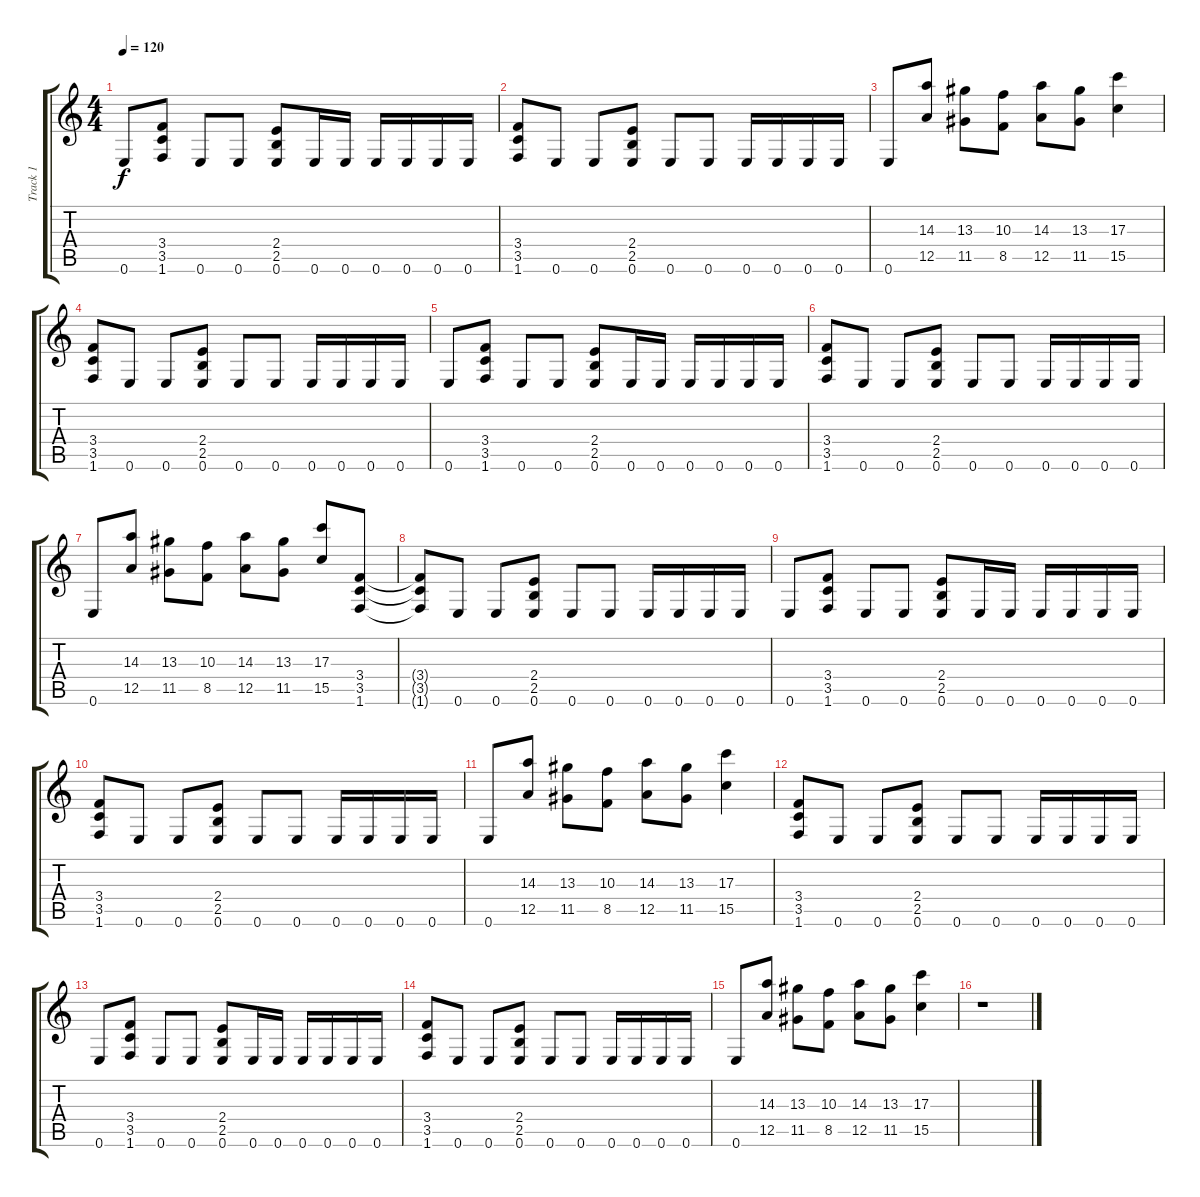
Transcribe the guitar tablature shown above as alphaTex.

\track ("Track 1" "Track 1") {instrument distortionguitar}
\staff {score tabs}
\tuning (E4 B3 G3 D3 A2 E2) {hide}
\ts (4 4)
\tempo 120
\clef g2
\ks c
0.6.8{dy f} (3.4 3.5 1.6).8 0.6.8 0.6.8 (2.4 2.5 0.6).8 0.6.16 0.6.16 0.6.16 0.6.16 0.6.16 0.6.16 |
(3.4 3.5 1.6).8 0.6.8 0.6.8 (2.4 2.5 0.6).8 0.6.8 0.6.8 0.6.16 0.6.16 0.6.16 0.6.16 |
0.6.8 (14.3 12.5).8 (13.3 11.5).8 (10.3 8.5).8 (14.3 12.5).8 (13.3 11.5).8 (17.3 15.5).4 |
(3.4 3.5 1.6).8 0.6.8 0.6.8 (2.4 2.5 0.6).8 0.6.8 0.6.8 0.6.16 0.6.16 0.6.16 0.6.16 |
0.6.8 (3.4 3.5 1.6).8 0.6.8 0.6.8 (2.4 2.5 0.6).8 0.6.16 0.6.16 0.6.16 0.6.16 0.6.16 0.6.16 |
(3.4 3.5 1.6).8 0.6.8 0.6.8 (2.4 2.5 0.6).8 0.6.8 0.6.8 0.6.16 0.6.16 0.6.16 0.6.16 |
0.6.8 (14.3 12.5).8 (13.3 11.5).8 (10.3 8.5).8 (14.3 12.5).8 (13.3 11.5).8 (17.3 15.5).8 (3.4 3.5 1.6).8 |
(3.4{t} 3.5{t} 1.6{t}).8 0.6.8 0.6.8 (2.4 2.5 0.6).8 0.6.8 0.6.8 0.6.16 0.6.16 0.6.16 0.6.16 |
0.6.8 (3.4 3.5 1.6).8 0.6.8 0.6.8 (2.4 2.5 0.6).8 0.6.16 0.6.16 0.6.16 0.6.16 0.6.16 0.6.16 |
(3.4 3.5 1.6).8 0.6.8 0.6.8 (2.4 2.5 0.6).8 0.6.8 0.6.8 0.6.16 0.6.16 0.6.16 0.6.16 |
0.6.8 (14.3 12.5).8 (13.3 11.5).8 (10.3 8.5).8 (14.3 12.5).8 (13.3 11.5).8 (17.3 15.5).4 |
(3.4 3.5 1.6).8 0.6.8 0.6.8 (2.4 2.5 0.6).8 0.6.8 0.6.8 0.6.16 0.6.16 0.6.16 0.6.16 |
0.6.8 (3.4 3.5 1.6).8 0.6.8 0.6.8 (2.4 2.5 0.6).8 0.6.16 0.6.16 0.6.16 0.6.16 0.6.16 0.6.16 |
(3.4 3.5 1.6).8 0.6.8 0.6.8 (2.4 2.5 0.6).8 0.6.8 0.6.8 0.6.16 0.6.16 0.6.16 0.6.16 |
0.6.8 (14.3 12.5).8 (13.3 11.5).8 (10.3 8.5).8 (14.3 12.5).8 (13.3 11.5).8 (17.3 15.5).4 |
r.1
